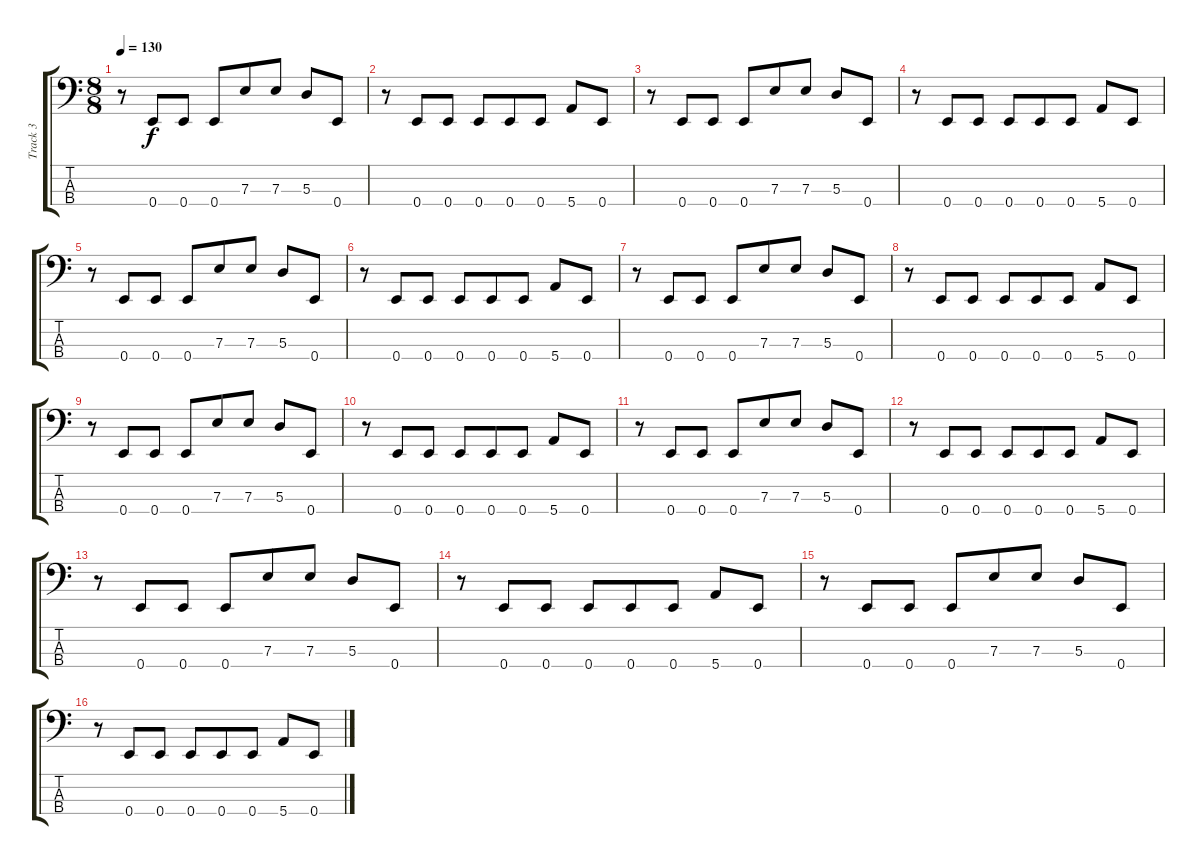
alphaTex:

\track ("Track 3" "Track 3") {instrument electricbassfinger}
\staff {score tabs}
\tuning (G2 D2 A1 E1) {hide}
\ts (8 8)
\tempo 130
\clef f4
\ks c
r.8{dy f} 0.4.8 0.4.8 0.4.8 7.3.8 7.3.8 5.3.8 0.4.8 |
r.8 0.4.8 0.4.8 0.4.8 0.4.8 0.4.8 5.4.8 0.4.8 |
r.8 0.4.8 0.4.8 0.4.8 7.3.8 7.3.8 5.3.8 0.4.8 |
r.8 0.4.8 0.4.8 0.4.8 0.4.8 0.4.8 5.4.8 0.4.8 |
r.8 0.4.8 0.4.8 0.4.8 7.3.8 7.3.8 5.3.8 0.4.8 |
r.8 0.4.8 0.4.8 0.4.8 0.4.8 0.4.8 5.4.8 0.4.8 |
r.8 0.4.8 0.4.8 0.4.8 7.3.8 7.3.8 5.3.8 0.4.8 |
r.8 0.4.8 0.4.8 0.4.8 0.4.8 0.4.8 5.4.8 0.4.8 |
r.8 0.4.8 0.4.8 0.4.8 7.3.8 7.3.8 5.3.8 0.4.8 |
r.8 0.4.8 0.4.8 0.4.8 0.4.8 0.4.8 5.4.8 0.4.8 |
r.8 0.4.8 0.4.8 0.4.8 7.3.8 7.3.8 5.3.8 0.4.8 |
r.8 0.4.8 0.4.8 0.4.8 0.4.8 0.4.8 5.4.8 0.4.8 |
r.8 0.4.8 0.4.8 0.4.8 7.3.8 7.3.8 5.3.8 0.4.8 |
r.8 0.4.8 0.4.8 0.4.8 0.4.8 0.4.8 5.4.8 0.4.8 |
r.8 0.4.8 0.4.8 0.4.8 7.3.8 7.3.8 5.3.8 0.4.8 |
r.8 0.4.8 0.4.8 0.4.8 0.4.8 0.4.8 5.4.8 0.4.8
